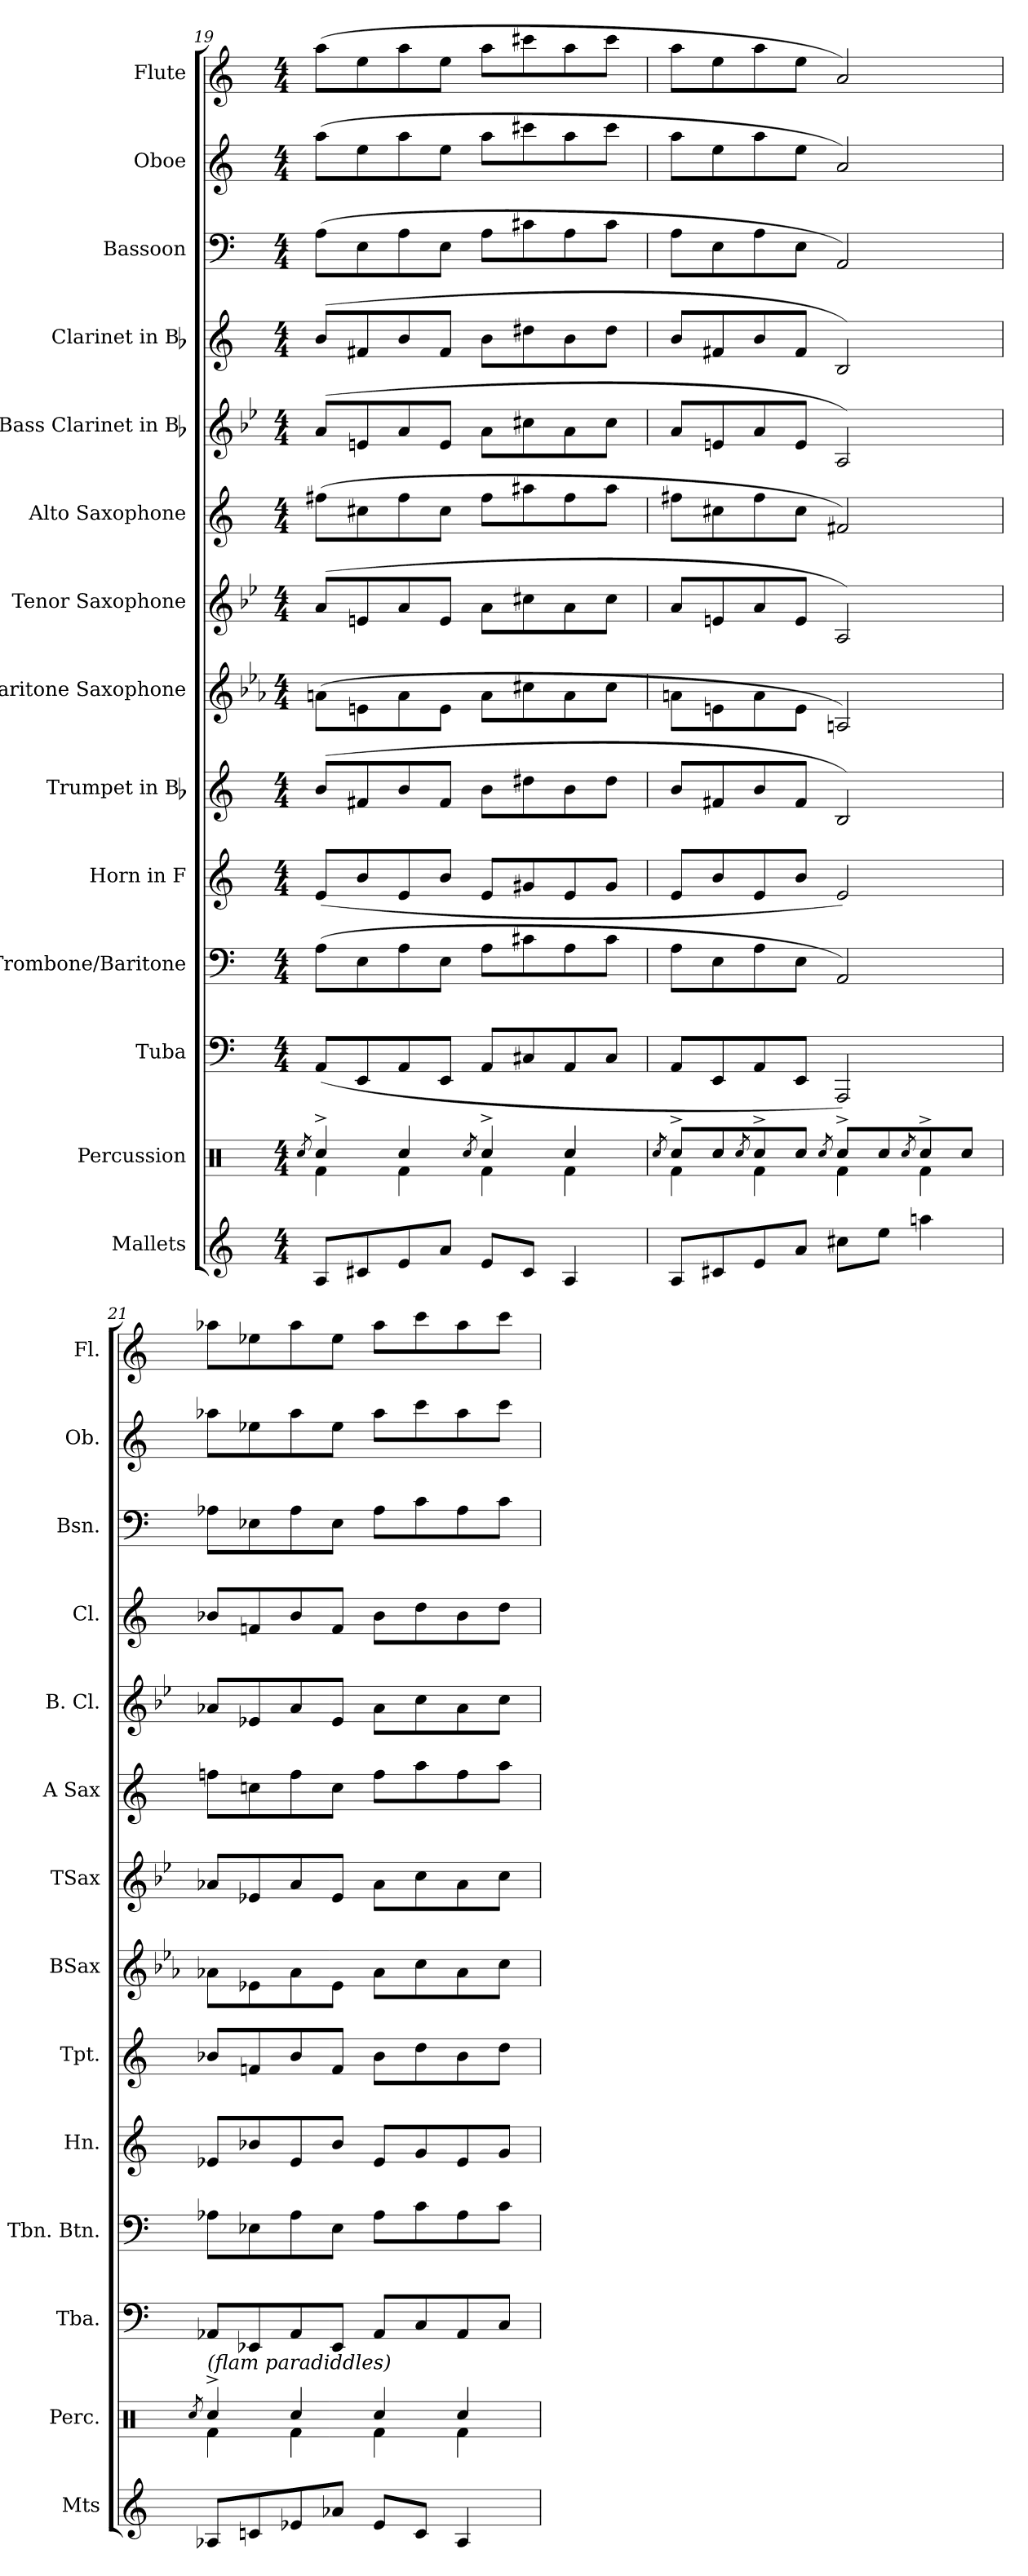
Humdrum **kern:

**kern	**kern	**kern	**kern	**kern	**kern	**kern	**kern	**kern	**kern	**kern	**kern	**kern	**kern
*part14	*part13	*part12	*part11	*part10	*part9	*part8	*part7	*part6	*part5	*part4	*part3	*part2	*part1
*staff14	*staff13	*staff12	*staff11	*staff10	*staff9	*staff8	*staff7	*staff6	*staff5	*staff4	*staff3	*staff2	*staff1
*I"Mallets	*I"Percussion	*I"Tuba	*I"Trombone/Baritone	*I"Horn in F	*I"Trumpet in Bb	*I"Baritone Saxophone	*I"Tenor Saxophone	*I"Alto Saxophone	*I"Bass Clarinet in Bb	*I"Clarinet in Bb	*I"Bassoon	*I"Oboe	*I"Flute
*I'Mts	*I'Perc.	*I'Tba.	*I'Tbn. Btn.	*I'Hn.	*I'Tpt.	*I'BSax	*I'TSax	*I'A Sax	*I'B. Cl.	*I'Cl.	*I'Bsn.	*I'Ob.	*I'Fl.
*clefG2	*clefX	*clefF4	*clefF4	*clefG2	*clefG2	*clefG2	*clefG2	*clefG2	*clefG2	*clefG2	*clefF4	*clefG2	*clefG2
*	*	*	*	*ITrd4c7	*ITrd1c2	*ITrd12c21	*ITrd8c14	*ITrd5c9	*ITrd8c14	*ITrd1c2	*	*	*
*k[]	*k[]	*k[]	*k[]	*k[b-]	*k[b-e-]	*k[b-e-a-]	*k[b-e-]	*k[b-e-a-]	*k[b-e-]	*k[b-e-]	*k[]	*k[]	*k[]
*M4/4	*M4/4	*M4/4	*M4/4	*M4/4	*M4/4	*M4/4	*M4/4	*M4/4	*M4/4	*M4/4	*M4/4	*M4/4	*M4/4
=19	=19	=19	=19	=19	=19	=19	=19	=19	=19	=19	=19	=19	=19
.	8qRcci/	.	.	.	.	.	.	.	.	.	.	.	.
*	*^	*	*	*	*	*	*	*	*	*	*	*	*
8Ai/L	4Rcc^i/	4Rfi\	(8AAi/L	(8Ai\L	(8Ai/L	(8ai/L	(8Ani\L	(8Ai/L	(8ani\L	(8Ai/L	(8ai/L	(8Ai\L	(8aai\L	(8aai\L
8c#Xi/	.	.	8EEi/	8Ei\	8ei/	8eni/	8Eni\	8Eni/	8eni\	8Eni/	8eni/	8Ei\	8eei\	8eei\
8ei/	4Rcci/	4Rfi\	8AAi/	8Ai\	8Ai/	8ai/	8Ai\	8Ai/	8ai\	8Ai/	8ai/	8Ai\	8aai\	8aai\
8ai/J	.	.	8EEi/J	8Ei\J	8ei/J	8ei/J	8Ei\J	8Ei/J	8ei\J	8Ei/J	8ei/J	8Ei\J	8eei\J	8eei\J
.	8qRcci/	.	.	.	.	.	.	.	.	.	.	.	.	.
8ei/L	4Rcc^i/	4Rfi\	8AAi/L	8Ai\L	8Ai/L	8ai\L	8Ai\L	8Ai\L	8ai\L	8Ai\L	8ai\L	8Ai\L	8aai\L	8aai\L
8c#i/J	.	.	8C#Xi/	8c#Xi\	8c#Xi/	8cc#Xi\	8c#Xi\	8c#Xi\	8cc#Xi\	8c#Xi\	8cc#Xi\	8c#Xi\	8ccc#Xi\	8ccc#Xi\
4Ai/	4Rcci/	4Rfi\	8AAi/	8Ai\	8Ai/	8ai\	8Ai\	8Ai\	8ai\	8Ai\	8ai\	8Ai\	8aai\	8aai\
.	.	.	8C#i/J	8c#i\J	8c#i/J	8cc#i\J	8c#i\J	8c#i\J	8cc#i\J	8c#i\J	8cc#i\J	8c#i\J	8ccc#i\J	8ccc#i\J
=20	=20	=20	=20	=20	=20	=20	=20	=20	=20	=20	=20	=20	=20	=20
.	8qRcci/	.	.	.	.	.	.	.	.	.	.	.	.	.
8Ai/L	8Rcc^i/L	4Rfi\	8AAi/L	8Ai\L	8Ai/L	8ai/L	8Ani\L	8Ai/L	8ani\L	8Ai/L	8ai/L	8Ai\L	8aai\L	8aai\L
8c#Xi/	8Rcci/	.	8EEi/	8Ei\	8ei/	8eni/	8Eni\	8Eni/	8eni\	8Eni/	8eni/	8Ei\	8eei\	8eei\
.	8qRcci/	.	.	.	.	.	.	.	.	.	.	.	.	.
8ei/	8Rcc^i/	4Rfi\	8AAi/	8Ai\	8Ai/	8ai/	8Ai\	8Ai/	8ai\	8Ai/	8ai/	8Ai\	8aai\	8aai\
8ai/J	8Rcci/J	.	8EEi/J	8Ei\J	8ei/J	8ei/J	8Ei\J	8Ei/J	8ei\J	8Ei/J	8ei/J	8Ei\J	8eei\J	8eei\J
.	8qRcci/	.	.	.	.	.	.	.	.	.	.	.	.	.
8cc#Xi\L	8Rcc^i/L	4Rfi\	2AAAi/)	2AAi/)	2Ai/)	2Ai/)	2AAni/)	2AAi/)	2Ani/)	2AAi/)	2Ai/)	2AAi/)	2ai/)	2ai/)
8eei\J	8Rcci/	.	.	.	.	.	.	.	.	.	.	.	.	.
.	8qRcci/	.	.	.	.	.	.	.	.	.	.	.	.	.
4aani\	8Rcc^i/	4Rfi\	.	.	.	.	.	.	.	.	.	.	.	.
.	8Rcci/J	.	.	.	.	.	.	.	.	.	.	.	.	.
=21	=21	=21	=21	=21	=21	=21	=21	=21	=21	=21	=21	=21	=21	=21
.	8qRcci/	.	.	.	.	.	.	.	.	.	.	.	.	.
!	!LO:TX:a:i:t=(flam paradiddles)	!	!	!	!	!	!	!	!	!	!	!	!	!
8A-Xi/L	4Rcc^i/	4Rfi\	8AA-Xi/L	8A-Xi\L	8A-Xi/L	8a-Xi/L	8A-Xi\L	8A-Xi/L	8a-Xi\L	8A-Xi/L	8a-Xi/L	8A-Xi\L	8aa-Xi\L	8aa-Xi\L
8cni/	.	.	8EE-Xi/	8E-Xi\	8e-Xi/	8e-Xi/	8E-Xi\	8E-Xi/	8e-Xi\	8E-Xi/	8e-Xi/	8E-Xi\	8ee-Xi\	8ee-Xi\
8e-Xi/	4Rcci/	4Rfi\	8AA-i/	8A-i\	8A-i/	8a-i/	8A-i\	8A-i/	8a-i\	8A-i/	8a-i/	8A-i\	8aa-i\	8aa-i\
8a-Xi/J	.	.	8EE-i/J	8E-i\J	8e-i/J	8e-i/J	8E-i\J	8E-i/J	8e-i\J	8E-i/J	8e-i/J	8E-i\J	8ee-i\J	8ee-i\J
8e-i/L	4Rcci/	4Rfi\	8AA-i/L	8A-i\L	8A-i/L	8a-i\L	8A-i\L	8A-i\L	8a-i\L	8A-i\L	8a-i\L	8A-i\L	8aa-i\L	8aa-i\L
8ci/J	.	.	8Ci/	8ci\	8ci/	8cci\	8ci\	8ci\	8cci\	8ci\	8cci\	8ci\	8ccci\	8ccci\
4A-i/	4Rcci/	4Rfi\	8AA-i/	8A-i\	8A-i/	8a-i\	8A-i\	8A-i\	8a-i\	8A-i\	8a-i\	8A-i\	8aa-i\	8aa-i\
.	.	.	8Ci/J	8ci\J	8ci/J	8cci\J	8ci\J	8ci\J	8cci\J	8ci\J	8cci\J	8ci\J	8ccci\J	8ccci\J
*	*v	*v	*	*	*	*	*	*	*	*	*	*	*	*
=	=	=	=	=	=	=	=	=	=	=	=	=	=
*-	*-	*-	*-	*-	*-	*-	*-	*-	*-	*-	*-	*-	*-
